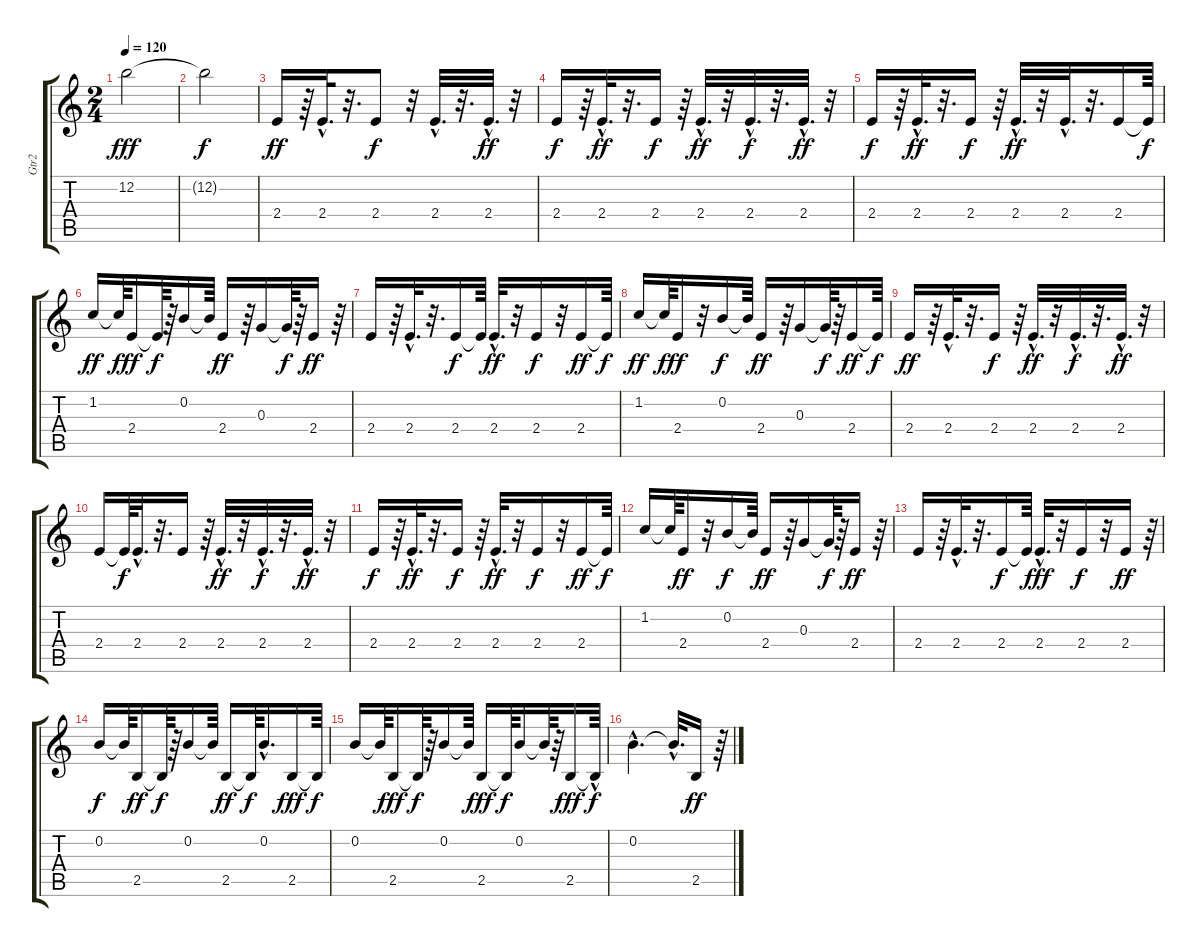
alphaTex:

\track ("Gtr2" "Gtr2") {instrument acousticguitarsteel}
\staff {score tabs}
\tuning (E4 B3 G3 D3 A2 E2) {hide}
\ts (2 4)
\tempo 120
\clef g2
\ks c
12.2.2{dy fff} |
12.2{t}.2{dy f} |
2.4.16{dy ff} r.64 2.4{hac}.32{d} r.32{d} 2.4.8{dy f} r.32 2.4{hac}.32{d} r.32{d} 2.4{hac}.32{d dy ff} r.32 |
2.4.16{dy f} r.64 2.4{hac}.32{d dy ff} r.32{d} 2.4.16{dy f} r.64 2.4{hac}.32{d dy ff} r.32 2.4{hac}.32{d dy f} r.32{d} 2.4{hac}.32{d dy ff} r.32 |
2.4.16{dy f} r.64 2.4{hac}.32{d dy ff} r.32{d} 2.4.16{dy f} r.64 2.4{hac}.32{d dy ff} r.32 2.4{hac}.32{d} r.32{d} 2.4.16 2.4{t}.64{dy f} |
1.2.16{dy ff} 1.2{t}.64{dy f} 2.4.16{dy ff} 2.4{t}.64{dy f} r.64 0.2.16 0.2{t}.64 2.4.16{dy ff} r.64 0.3.16 0.3{t}.64{dy f} r.64 2.4.16{dy ff} r.64 |
2.4.16 r.64 2.4{hac}.32{d} r.32{d} 2.4.16{dy f} 2.4{t}.64 2.4{hac}.32{d dy ff} r.32 2.4.16{dy f} r.32 2.4.16{dy ff} 2.4{t}.64{dy f} |
1.2.16{dy ff} 1.2{t}.64{dy f} 2.4.16{dy ff} r.32 0.2.16{dy f} 0.2{t}.64 2.4.16{dy ff} r.64 0.3.16 0.3{t}.64{dy f} r.64 2.4.16{dy ff} 2.4{t}.64{dy f} |
2.4.16{dy ff} r.64 2.4{hac}.32{d} r.32{d} 2.4.16{dy f} r.64 2.4{hac}.32{d dy ff} r.32 2.4{hac}.32{d dy f} r.32{d} 2.4{hac}.32{d dy ff} r.32 |
2.4.16 2.4{t}.64{dy f} 2.4{hac}.32{d} r.32{d} 2.4.16 r.64 2.4{hac}.32{d dy ff} r.32 2.4{hac}.32{d dy f} r.32{d} 2.4{hac}.32{d dy ff} r.32 |
2.4.16{dy f} r.64 2.4{hac}.32{d dy ff} r.32{d} 2.4.16{dy f} r.64 2.4{hac}.32{d dy ff} r.32 2.4.16{dy f} r.32 2.4.16{dy ff} 2.4{t}.64{dy f} |
1.2.16 1.2{t}.64 2.4.16{dy ff} r.32 0.2.16{dy f} 0.2{t}.64 2.4.16{dy ff} r.64 0.3.16 0.3{t}.64{dy f} r.64 2.4.16{dy ff} r.64 |
2.4.16 r.64 2.4{hac}.32{d} r.32{d} 2.4.16{dy f} 2.4{t}.64 2.4{hac}.32{d dy fff} r.32 2.4.16{dy f} r.32 2.4.16{dy ff} r.64 |
0.2.16{dy f} 0.2{t}.64 2.5.16{dy ff} 2.5{t}.64{dy f} r.64 0.2.16 0.2{t}.64 2.5.16{dy ff} 2.5{t}.64{dy f} 0.2{hac}.16{d} 2.5.16{dy fff} 2.5{t}.64{dy f} |
0.2.16 0.2{t}.64 2.5.16{dy fff} 2.5{t}.64{dy f} r.64 0.2.16 0.2{t}.64 2.5.16{dy fff} 2.5{t}.64{dy f} 0.2.16 0.2{t}.64 r.64 2.5.16{dy fff} 2.5{hac t}.64{dy f} |
0.2{hac}.4{d} 0.2{hac t}.32{d} 2.5.16{dy ff} r.64
